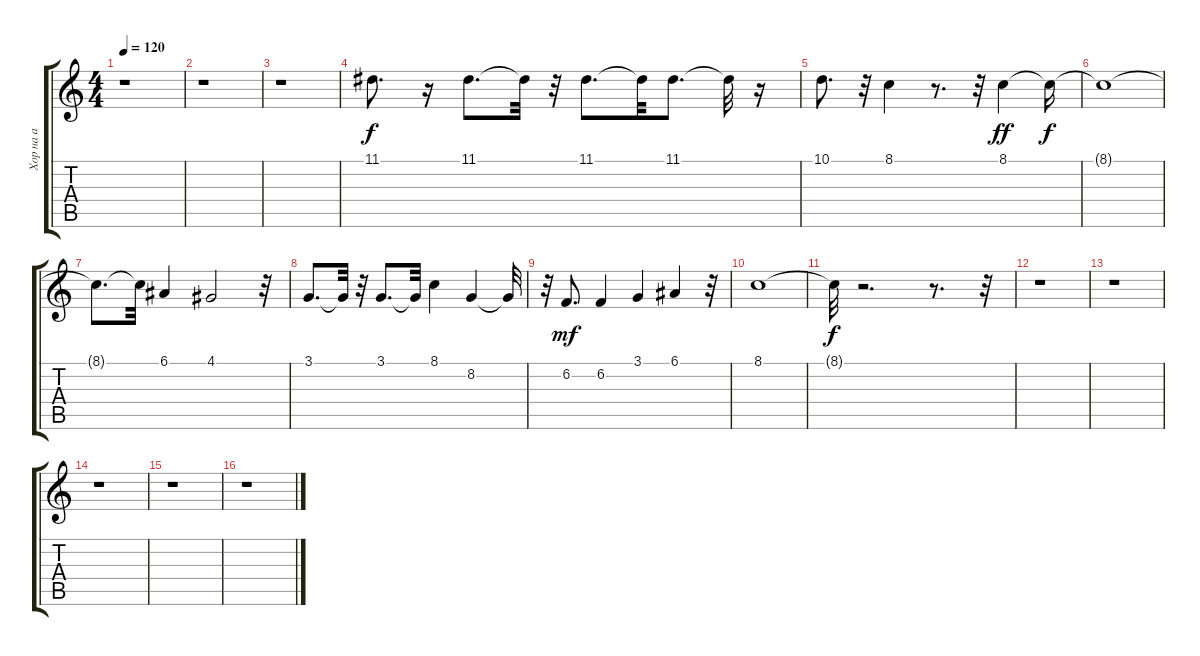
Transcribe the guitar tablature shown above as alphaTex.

\track ("Хор на а" "Хор на а") {instrument choiraahs}
\staff {score tabs}
\tuning (E4 B3 G3 D3 A2 E2) {hide}
\ts (4 4)
\tempo 120
\clef g2
\ks c
r.1{dy f} |
r.1 |
r.1 |
11.1.8{d} r.16 11.1.8{d} 11.1{t}.32 r.32 11.1.8{d} 11.1{t}.32 11.1.8{d} 11.1{t}.32 r.16 |
10.1.8{d} r.32 8.1.4 r.8{d} r.32 8.1.4{dy ff} 8.1{t}.16{dy f} |
8.1{t}.1 |
8.1{t}.8{d} 8.1{t}.32 6.1.4 4.1.2 r.32 |
3.1.8{d} 3.1{t}.32 r.32 3.1.8{d} 3.1{t}.32 8.1.4 8.2.4 8.2{t}.32 |
r.32 6.2.8{d dy mf} 6.2.4 3.1.4 6.1.4 r.32 |
8.1.1 |
8.1{t}.32{dy f} r.2{d} r.8{d} r.32 |
r.1 |
r.1 |
r.1 |
r.1 |
r.1
